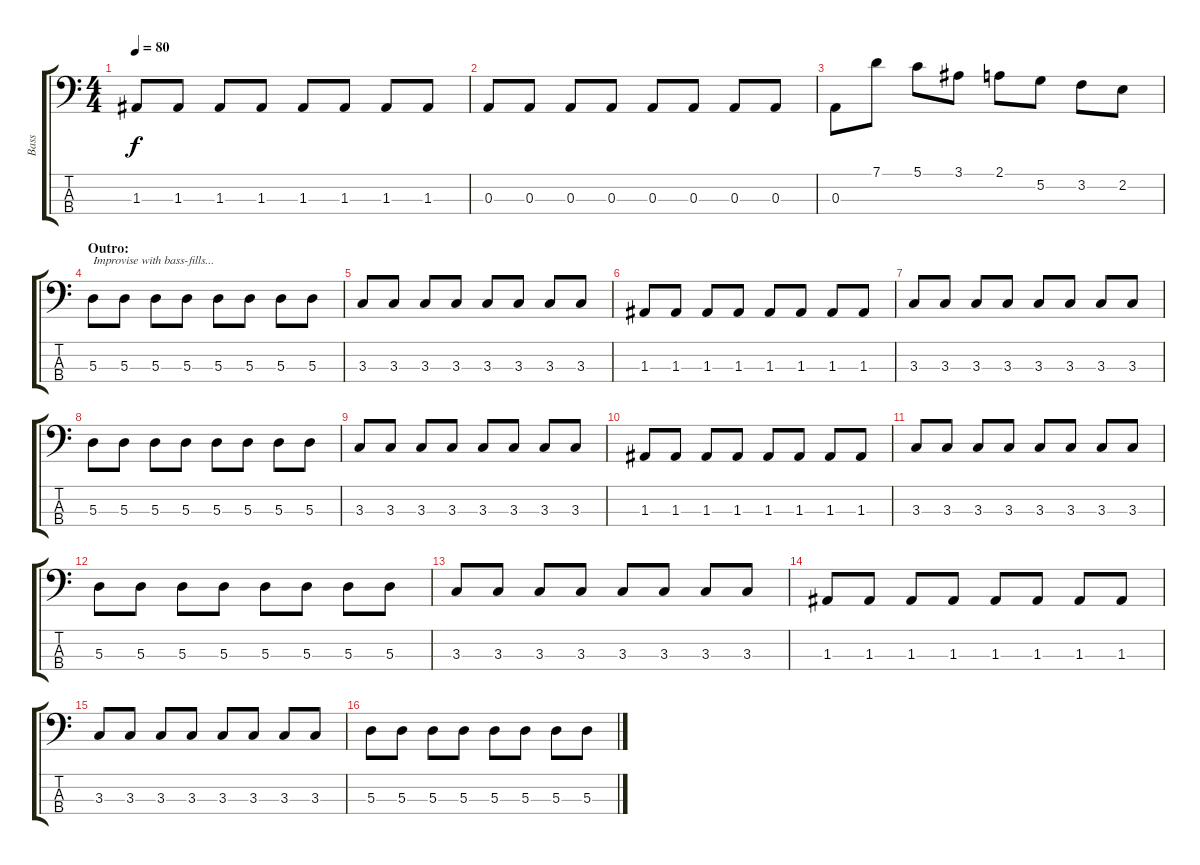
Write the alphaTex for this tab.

\track ("Bass" "Bass") {instrument electricbasspick}
\staff {score tabs}
\tuning (G2 D2 A1 E1) {hide}
\ts (4 4)
\tempo 80
\clef f4
\ks c
1.3.8{dy f} 1.3.8 1.3.8 1.3.8 1.3.8 1.3.8 1.3.8 1.3.8 |
0.3.8 0.3.8 0.3.8 0.3.8 0.3.8 0.3.8 0.3.8 0.3.8 |
0.3.8 7.1.8 5.1.8 3.1.8 2.1.8 5.2.8 3.2.8 2.2.8 |
\section ("" "Outro:")
5.3.8{txt "Improvise with bass-fills..."} 5.3.8 5.3.8 5.3.8 5.3.8 5.3.8 5.3.8 5.3.8 |
3.3.8 3.3.8 3.3.8 3.3.8 3.3.8 3.3.8 3.3.8 3.3.8 |
1.3.8 1.3.8 1.3.8 1.3.8 1.3.8 1.3.8 1.3.8 1.3.8 |
3.3.8 3.3.8 3.3.8 3.3.8 3.3.8 3.3.8 3.3.8 3.3.8 |
5.3.8 5.3.8 5.3.8 5.3.8 5.3.8 5.3.8 5.3.8 5.3.8 |
3.3.8 3.3.8 3.3.8 3.3.8 3.3.8 3.3.8 3.3.8 3.3.8 |
1.3.8 1.3.8 1.3.8 1.3.8 1.3.8 1.3.8 1.3.8 1.3.8 |
3.3.8 3.3.8 3.3.8 3.3.8 3.3.8 3.3.8 3.3.8 3.3.8 |
5.3.8 5.3.8 5.3.8 5.3.8 5.3.8 5.3.8 5.3.8 5.3.8 |
3.3.8 3.3.8 3.3.8 3.3.8 3.3.8 3.3.8 3.3.8 3.3.8 |
1.3.8 1.3.8 1.3.8 1.3.8 1.3.8 1.3.8 1.3.8 1.3.8 |
3.3.8 3.3.8 3.3.8 3.3.8 3.3.8 3.3.8 3.3.8 3.3.8 |
5.3.8 5.3.8 5.3.8 5.3.8 5.3.8 5.3.8 5.3.8 5.3.8
